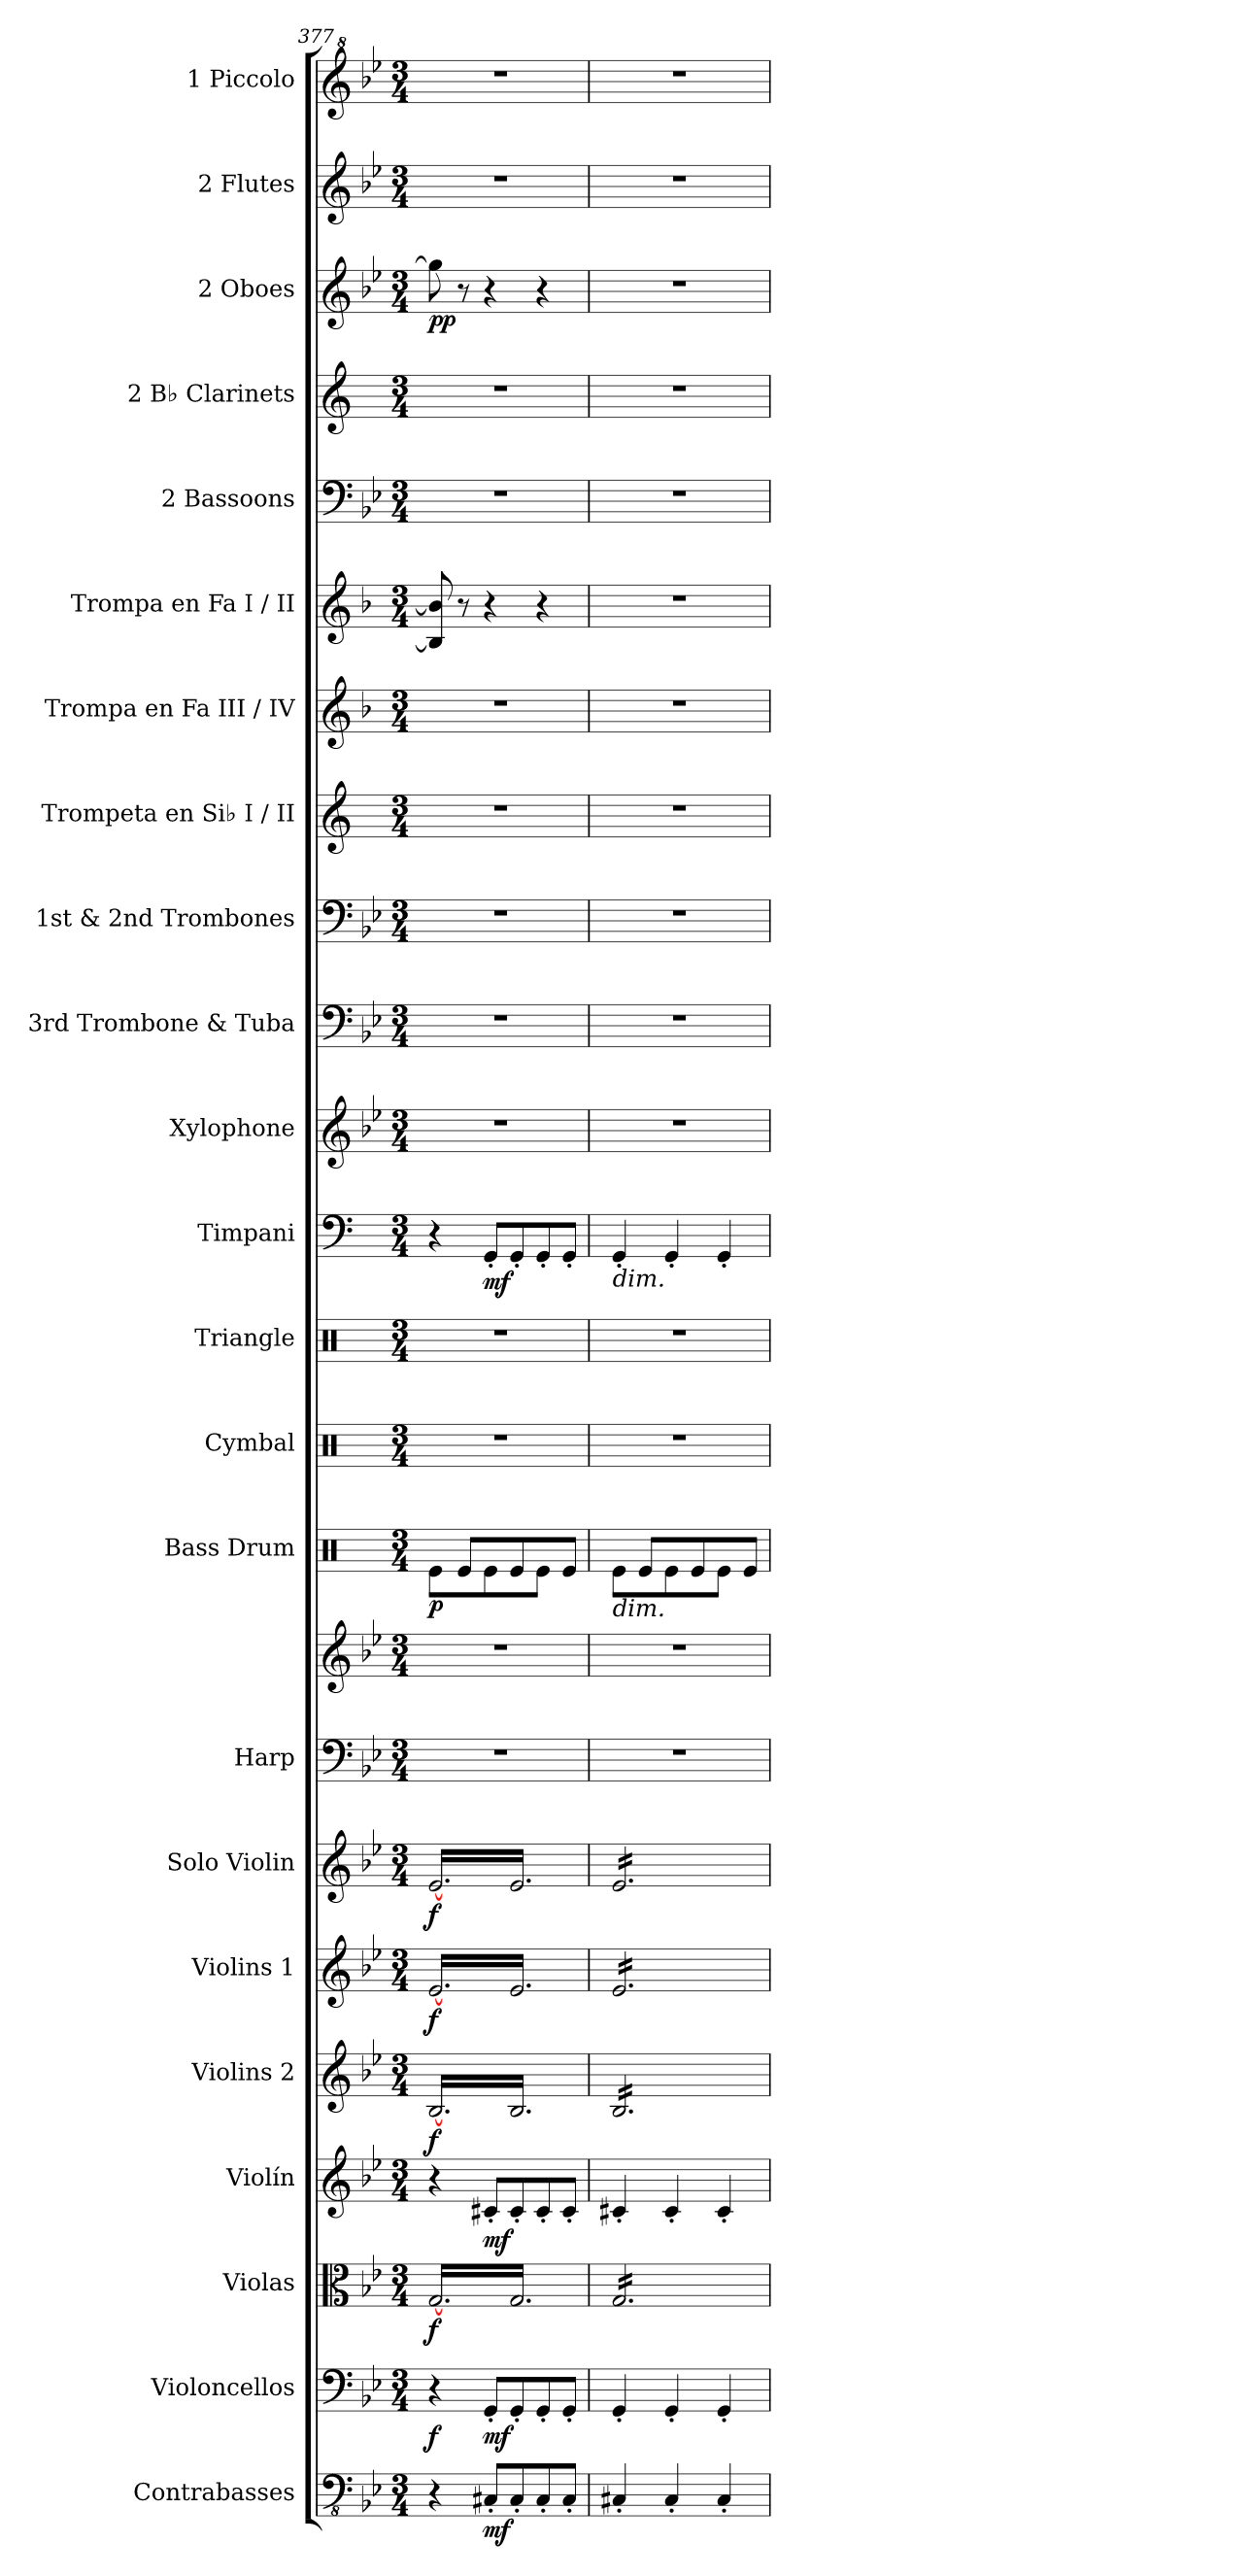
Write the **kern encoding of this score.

**kern	**dynam	**kern	**dynam	**kern	**dynam	**kern	**dynam	**kern	**dynam	**kern	**dynam	**kern	**dynam	**kern	**kern	**kern	**dynam	**kern	**kern	**kern	**dynam	**kern	**kern	**kern	**kern	**kern	**kern	**kern	**kern	**kern	**dynam	**kern	**kern
*part23	*part23	*part22	*part22	*part21	*part21	*part20	*part20	*part19	*part19	*part18	*part18	*part17	*part17	*part16	*part16	*part15	*part15	*part14	*part13	*part12	*part12	*part11	*part10	*part9	*part8	*part7	*part6	*part5	*part4	*part3	*part3	*part2	*part1
*staff24	*staff24	*staff23	*staff23	*staff22	*staff22	*staff21	*staff21	*staff20	*staff20	*staff19	*staff19	*staff18	*staff18	*staff17	*staff16	*staff15	*staff15	*staff14	*staff13	*staff12	*staff12	*staff11	*staff10	*staff9	*staff8	*staff7	*staff6	*staff5	*staff4	*staff3	*staff3	*staff2	*staff1
*I"Contrabasses	*	*I"Violoncellos	*	*I"Violas	*	*I"Violín	*	*I"Violins 2	*	*I"Violins 1	*	*I"Solo Violin	*	*I"Harp	*	*I"Bass Drum	*	*I"Cymbal	*I"Triangle	*I"Timpani	*	*I"Xylophone	*I"3rd Trombone     &amp; Tuba	*I"1st &amp; 2nd Trombones	*I"Trompeta en Si♭  I / II	*I"Trompa en Fa   III / IV	*I"Trompa en Fa I / II	*I"2 Bassoons	*I"2 B♭ Clarinets	*I"2 Oboes	*	*I"2 Flutes	*I"1 Piccolo
*I'Cbs.	*	*I'Vlcs.	*	*I'Vlas.	*	*I'Vln.	*	*I'Vlns. 2	*	*I'Vlns. 1	*	*I'S. Vln.	*	*I'Hrp.	*	*I'B. Dr.	*	*I'Cym.	*I'Trgl.	*I'Timp.	*	*I'Xyl.	*I'3rd Trb. &amp; Tba.	*I'1st &amp; 2nd    Trbs.	*I'Tpt. Si♭  I / II	*I'Trmp. Fa   III / IV	*I'Trmp. Fa I / II	*I'2 Bsns.	*I'2 B♭ Cls.	*I'2 Obs.	*	*I'2 Fls.	*I'1 Picc.
*clefFv4	*	*clefF4	*	*clefC3	*	*clefG2	*	*clefG2	*	*clefG2	*	*clefG2	*	*clefF4	*clefG2	*clefX	*	*clefX	*clefX	*clefF4	*	*clefG2	*clefF4	*clefF4	*clefG2	*clefG2	*clefG2	*clefF4	*clefG2	*clefG2	*	*clefG2	*clefG^2
*	*	*	*	*	*	*	*	*	*	*	*	*	*	*	*	*	*	*	*	*	*	*ITrd-7c-12	*	*	*ITrd1c2	*ITrd4c7	*ITrd4c7	*	*ITrd1c2	*	*	*	*ITrd-7c-12
*k[b-e-]	*	*k[b-e-]	*	*k[b-e-]	*	*k[b-e-]	*	*k[b-e-]	*	*k[b-e-]	*	*k[b-e-]	*	*k[b-e-]	*k[b-e-]	*k[]	*	*k[]	*k[]	*k[]	*	*k[b-e-]	*k[b-e-]	*k[b-e-]	*k[b-e-]	*k[b-e-]	*k[b-e-]	*k[b-e-]	*k[b-e-]	*k[b-e-]	*	*k[b-e-]	*k[b-e-]
*M3/4	*	*M3/4	*	*M3/4	*	*M3/4	*	*M3/4	*	*M3/4	*	*M3/4	*	*M3/4	*M3/4	*M3/4	*	*M3/4	*M3/4	*M3/4	*	*M3/4	*M3/4	*M3/4	*M3/4	*M3/4	*M3/4	*M3/4	*M3/4	*M3/4	*	*M3/4	*M3/4
=377	=377	=377	=377	=377	=377	=377	=377	=377	=377	=377	=377	=377	=377	=377	=377	=377	=377	=377	=377	=377	=377	=377	=377	=377	=377	=377	=377	=377	=377	=377	=377	=377	=377
*	*	*	*	*	*	*	*	*	*	*	*	*	*	*	*	*^	*	*	*	*	*	*	*	*	*	*	*	*	*	*	*	*	*
!	!	!	!LO:DY:b	!	!LO:DY:b	!	!	!	!LO:DY:b	!	!LO:DY:b	!	!LO:DY:b	!	!	!	!	!LO:DY:b	!	!	!	!	!	!	!	!	!	!	!	!	!	!LO:DY:b	!	!
*	*	*	*	*tremolo	*	*	*	*	*	*	*	*	*	*	*	*	*	*	*	*	*	*	*	*	*	*	*	*	*	*	*	*	*	*
*	*	*	*	*	*	*	*	*tremolo	*	*	*	*	*	*	*	*	*	*	*	*	*	*	*	*	*	*	*	*	*	*	*	*	*	*
*	*	*	*	*	*	*	*	*	*	*tremolo	*	*	*	*	*	*	*	*	*	*	*	*	*	*	*	*	*	*	*	*	*	*	*	*
*	*	*	*	*	*	*	*	*	*	*	*	*tremolo	*	*	*	*	*	*	*	*	*	*	*	*	*	*	*	*	*	*	*	*	*	*
4r	.	4r	f	[16G/LL	f	4r	.	[16B-/LL	f	[16e-/LL	f	[16e-/LL	f	2.r	2.r	8ryy	8Re\L	p	2.r	2.r	4r	.	2.r	2.r	2.r	2.r	2.r	8E-/] 8e-/]	2.r	2.r	8gg\]	pp	2.r	2.r
.	.	.	.	16G/	.	.	.	16B-/	.	16e-/	.	16e-/	.	.	.	.	.	.	.	.	.	.	.	.	.	.	.	.	.	.	.	.	.	.
.	.	.	.	16G/	.	.	.	16B-/	.	16e-/	.	16e-/	.	.	.	8Re/L	8rcccyy	.	.	.	.	.	.	.	.	.	.	8r	.	.	8r	.	.	.
.	.	.	.	16G/	.	.	.	16B-/	.	16e-/	.	16e-/	.	.	.	.	.	.	.	.	.	.	.	.	.	.	.	.	.	.	.	.	.	.
!	!LO:DY:b	!	!LO:DY:b	!	!	!	!LO:DY:b	!	!	!	!	!	!	!	!	!	!	!	!	!	!	!LO:DY:b	!	!	!	!	!	!	!	!	!	!	!	!
8CC#X'/L	mf	8GG'/L	mf	16G/	.	8c#X'/L	mf	16B-/	.	16e-/	.	16e-/	.	.	.	8ryy	8Re\	.	.	.	8GG'/L	mf	.	.	.	.	.	4r	.	.	4r	.	.	.
.	.	.	.	16G/	.	.	.	16B-/	.	16e-/	.	16e-/	.	.	.	.	.	.	.	.	.	.	.	.	.	.	.	.	.	.	.	.	.	.
8CC#'/	.	8GG'/	.	16G/	.	8c#'/	.	16B-/	.	16e-/	.	16e-/	.	.	.	8Re/	8rcccyy	.	.	.	8GG'/	.	.	.	.	.	.	.	.	.	.	.	.	.
.	.	.	.	16G/	.	.	.	16B-/	.	16e-/	.	16e-/	.	.	.	.	.	.	.	.	.	.	.	.	.	.	.	.	.	.	.	.	.	.
8CC#'/	.	8GG'/	.	16G/	.	8c#'/	.	16B-/	.	16e-/	.	16e-/	.	.	.	8ryy	8Re\J	.	.	.	8GG'/	.	.	.	.	.	.	4r	.	.	4r	.	.	.
.	.	.	.	16G/	.	.	.	16B-/	.	16e-/	.	16e-/	.	.	.	.	.	.	.	.	.	.	.	.	.	.	.	.	.	.	.	.	.	.
8CC#'/J	.	8GG'/J	.	16G/	.	8c#'/J	.	16B-/	.	16e-/	.	16e-/	.	.	.	8Re/J	8ryy	.	.	.	8GG'/J	.	.	.	.	.	.	.	.	.	.	.	.	.
.	.	.	.	16G/JJ	.	.	.	16B-/JJ	.	16e-/JJ	.	16e-/JJ	.	.	.	.	.	.	.	.	.	.	.	.	.	.	.	.	.	.	.	.	.	.
=378	=378	=378	=378	=378	=378	=378	=378	=378	=378	=378	=378	=378	=378	=378	=378	=378	=378	=378	=378	=378	=378	=378	=378	=378	=378	=378	=378	=378	=378	=378	=378	=378	=378	=378
!	!	!	!	!	!	!	!	!	!	!	!	!	!	!	!	!	!	!	!	!	!LO:TX:b:i:t=dim.	!	!	!	!	!	!	!	!	!	!	!	!	!
!	!	!	!	!	!	!	!	!	!	!	!	!	!	!	!	!LO:TX:b:i:t=dim.	!	!	!	!	!	!	!	!	!	!	!	!	!	!	!	!	!	!
4CC#X'/	.	4GG'/	.	16G/LL	.	4c#X'/	.	16B-/LL	.	16e-/LL	.	16e-/LL	.	2.r	2.r	8ryy	8Re\L	.	2.r	2.r	4GG'/	.	2.r	2.r	2.r	2.r	2.r	2.r	2.r	2.r	2.r	.	2.r	2.r
.	.	.	.	16G/	.	.	.	16B-/	.	16e-/	.	16e-/	.	.	.	.	.	.	.	.	.	.	.	.	.	.	.	.	.	.	.	.	.	.
.	.	.	.	16G/	.	.	.	16B-/	.	16e-/	.	16e-/	.	.	.	8Re/L	8rcccyy	.	.	.	.	.	.	.	.	.	.	.	.	.	.	.	.	.
.	.	.	.	16G/	.	.	.	16B-/	.	16e-/	.	16e-/	.	.	.	.	.	.	.	.	.	.	.	.	.	.	.	.	.	.	.	.	.	.
4CC#'/	.	4GG'/	.	16G/	.	4c#'/	.	16B-/	.	16e-/	.	16e-/	.	.	.	8ryy	8Re\	.	.	.	4GG'/	.	.	.	.	.	.	.	.	.	.	.	.	.
.	.	.	.	16G/	.	.	.	16B-/	.	16e-/	.	16e-/	.	.	.	.	.	.	.	.	.	.	.	.	.	.	.	.	.	.	.	.	.	.
.	.	.	.	16G/	.	.	.	16B-/	.	16e-/	.	16e-/	.	.	.	8Re/	8rcccyy	.	.	.	.	.	.	.	.	.	.	.	.	.	.	.	.	.
.	.	.	.	16G/	.	.	.	16B-/	.	16e-/	.	16e-/	.	.	.	.	.	.	.	.	.	.	.	.	.	.	.	.	.	.	.	.	.	.
4CC#'/	.	4GG'/	.	16G/	.	4c#'/	.	16B-/	.	16e-/	.	16e-/	.	.	.	8ryy	8Re\J	.	.	.	4GG'/	.	.	.	.	.	.	.	.	.	.	.	.	.
.	.	.	.	16G/	.	.	.	16B-/	.	16e-/	.	16e-/	.	.	.	.	.	.	.	.	.	.	.	.	.	.	.	.	.	.	.	.	.	.
.	.	.	.	16G/	.	.	.	16B-/	.	16e-/	.	16e-/	.	.	.	8Re/J	8ryy	.	.	.	.	.	.	.	.	.	.	.	.	.	.	.	.	.
.	.	.	.	16G/JJ	.	.	.	16B-/JJ	.	16e-/JJ	.	16e-/JJ	.	.	.	.	.	.	.	.	.	.	.	.	.	.	.	.	.	.	.	.	.	.
*	*	*	*	*	*	*	*	*	*	*	*	*Xtremolo	*	*	*	*	*	*	*	*	*	*	*	*	*	*	*	*	*	*	*	*	*	*
*	*	*	*	*	*	*	*	*	*	*Xtremolo	*	*	*	*	*	*	*	*	*	*	*	*	*	*	*	*	*	*	*	*	*	*	*	*
*	*	*	*	*	*	*	*	*Xtremolo	*	*	*	*	*	*	*	*	*	*	*	*	*	*	*	*	*	*	*	*	*	*	*	*	*	*
*	*	*	*	*Xtremolo	*	*	*	*	*	*	*	*	*	*	*	*	*	*	*	*	*	*	*	*	*	*	*	*	*	*	*	*	*	*
*	*	*	*	*	*	*	*	*	*	*	*	*	*	*	*	*v	*v	*	*	*	*	*	*	*	*	*	*	*	*	*	*	*	*	*
=	=	=	=	=	=	=	=	=	=	=	=	=	=	=	=	=	=	=	=	=	=	=	=	=	=	=	=	=	=	=	=	=	=
*-	*-	*-	*-	*-	*-	*-	*-	*-	*-	*-	*-	*-	*-	*-	*-	*-	*-	*-	*-	*-	*-	*-	*-	*-	*-	*-	*-	*-	*-	*-	*-	*-	*-
